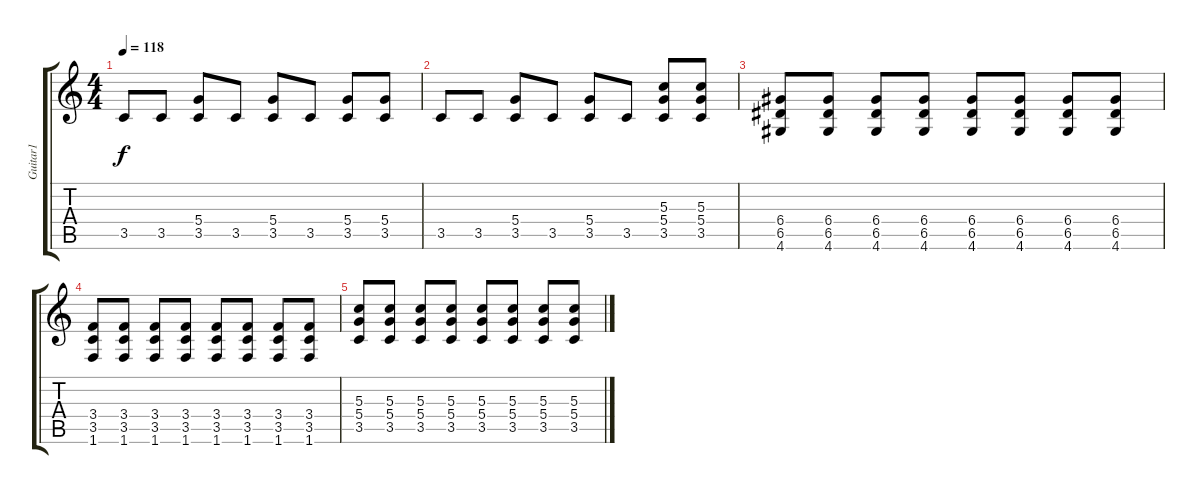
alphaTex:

\track ("Guitar1" "Guitar1") {instrument overdrivenguitar}
\staff {score tabs}
\tuning (E4 B3 G3 D3 A2 E2) {hide}
\ts (4 4)
\tempo 118
\clef g2
\ks c
3.5.8{dy f} 3.5.8 (5.4 3.5).8 3.5.8 (5.4 3.5).8 3.5.8 (5.4 3.5).8 (5.4 3.5).8 |
3.5.8 3.5.8 (5.4 3.5).8 3.5.8 (5.4 3.5).8 3.5.8 (5.3 5.4 3.5).8 (5.3 5.4 3.5).8 |
(6.4 6.5 4.6).8 (6.4 6.5 4.6).8 (6.4 6.5 4.6).8 (6.4 6.5 4.6).8 (6.4 6.5 4.6).8 (6.4 6.5 4.6).8 (6.4 6.5 4.6).8 (6.4 6.5 4.6).8 |
(3.4 3.5 1.6).8 (3.4 3.5 1.6).8 (3.4 3.5 1.6).8 (3.4 3.5 1.6).8 (3.4 3.5 1.6).8 (3.4 3.5 1.6).8 (3.4 3.5 1.6).8 (3.4 3.5 1.6).8 |
(5.3 5.4 3.5).8 (5.3 5.4 3.5).8 (5.3 5.4 3.5).8 (5.3 5.4 3.5).8 (5.3 5.4 3.5).8 (5.3 5.4 3.5).8 (5.3 5.4 3.5).8 (5.3 5.4 3.5).8
